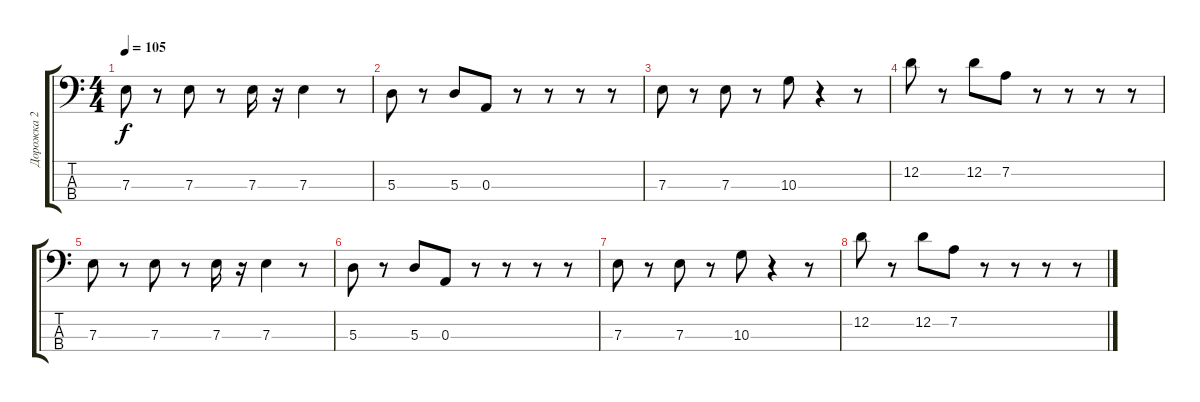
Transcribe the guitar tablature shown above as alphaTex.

\track ("Дорожка 2" "Дорожка 2") {instrument electricbassfinger}
\staff {score tabs}
\tuning (G2 D2 A1 E1) {hide}
\ts (4 4)
\tempo 105
\clef f4
\ks c
7.3.8{dy f} r.8 7.3.8 r.8 7.3.16 r.16 7.3.4 r.8 |
5.3.8 r.8 5.3.8 0.3.8 r.8 r.8 r.8 r.8 |
7.3.8 r.8 7.3.8 r.8 10.3.8 r.4 r.8 |
12.2.8 r.8 12.2.8 7.2.8 r.8 r.8 r.8 r.8 |
7.3.8 r.8 7.3.8 r.8 7.3.16 r.16 7.3.4 r.8 |
5.3.8 r.8 5.3.8 0.3.8 r.8 r.8 r.8 r.8 |
7.3.8 r.8 7.3.8 r.8 10.3.8 r.4 r.8 |
12.2.8 r.8 12.2.8 7.2.8 r.8 r.8 r.8 r.8
